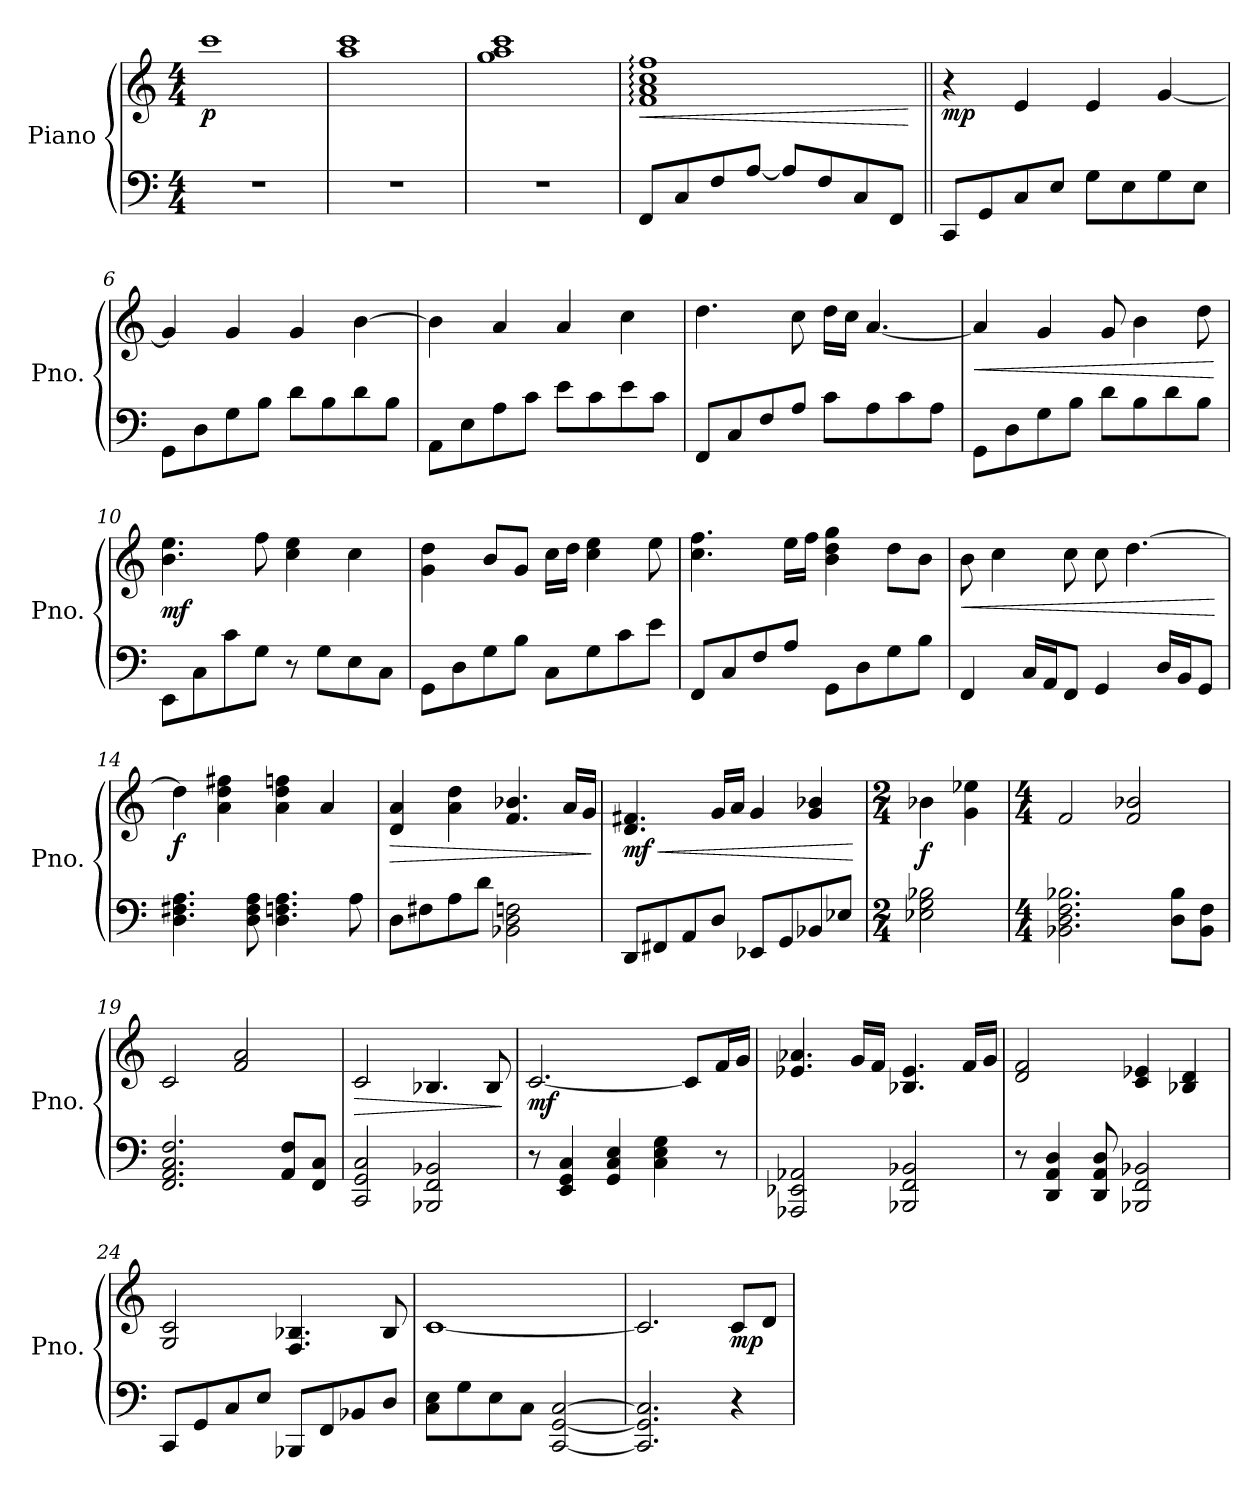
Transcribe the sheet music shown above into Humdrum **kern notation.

**kern	**kern	**dynam
*part1	*part1	*part1
*staff2	*staff1	*staff1/2
*I"Piano	*	*
*I'Pno.	*	*
*clefF4	*clefG2	*
*k[]	*k[]	*
*M4/4	*M4/4	*
*MM85	*MM85	*
=1	=1	=1
!	!	!LO:DY:b
1r	1ccc	p
=2	=2	=2
1r	1aa 1ccc	.
=3	=3	=3
1r	1gg 1aa 1ccc	.
=4	=4	=4
!	!	!LO:HP:b
8FF/L	1f: 1a: 1cc: 1ff:	<
8C/	.	.
8F/	.	.
[8A/J	.	.
8A/L]	.	.
8F/	.	.
8C/	.	.
8FF/J	.	.
.	.	[
=5||	=5||	=5||
!	!	!LO:DY:b
8CC/L	4r	mp
8GG/	.	.
8C/	4e/	.
8E/J	.	.
8G\L	4e/	.
8E\	.	.
8G\	[4g/	.
8E\J	.	.
=6	=6	=6
8GG\L	4g/]	.
8D\	.	.
8G\	4g/	.
8B\J	.	.
8d\L	4g/	.
8B\	.	.
8d\	[4b\	.
8B\J	.	.
=7	=7	=7
8AA\L	4b\]	.
8E\	.	.
8A\	4a/	.
8c\J	.	.
8e\L	4a/	.
8c\	.	.
8e\	4cc\	.
8c\J	.	.
!!LO:LB:g=z
=8	=8	=8
8FF/L	4.dd\	.
8C/	.	.
8F/	.	.
8A/J	8cc\	.
8c\L	16dd\LL	.
.	16cc\JJ	.
8A\	[4.a/	.
8c\	.	.
8A\J	.	.
=9	=9	=9
!	!	!LO:HP:b
8GG\L	4a/]	<
8D\	.	.
8G\	4g/	.
8B\J	.	.
8d\L	8g/	.
8B\	4b\	.
8d\	.	.
8B\J	8dd\	.
.	.	[
=10	=10	=10
!	!	!LO:DY:b
8EE\L	4.b\ 4.ee\	mf
8C\	.	.
8c\	.	.
8G\J	8ff\	.
8r	4cc\ 4ee\	.
8G\L	.	.
8E\	4cc\	.
8C\J	.	.
=11	=11	=11
8GG\L	4g\ 4dd\	.
8D\	.	.
8G\	8b/L	.
8B\J	8g/J	.
8C\L	16cc\LL	.
.	16dd\JJ	.
8G\	4cc\ 4ee\	.
8c\	.	.
8e\J	8ee\	.
=12	=12	=12
8FF/L	4.cc\ 4.ff\	.
8C/	.	.
8F/	.	.
8A/J	16ee\LL	.
.	16ff\JJ	.
8GG\L	4b\ 4dd\ 4gg\	.
8D\	.	.
8G\	8dd\L	.
8B\J	8b\J	.
!!LO:LB:g=z
=13	=13	=13
!	!	!LO:HP:b
4FF/	8b\	<
.	4cc\	.
16C/LL	.	.
16AA/J	.	.
8FF/J	8cc\	.
4GG/	8cc\	.
.	[4.dd\	.
16D/LL	.	.
16BB/J	.	.
8GG/J	.	.
.	.	[
=14	=14	=14
!	!	!LO:DY:b
4.D\ 4.F#X\ 4.A\	4dd\]	f
.	4a\ 4dd\ 4ff#X\	.
8D\ 8F#\ 8A\	.	.
4.D\ 4.Fn\ 4.A\	4a\ 4dd\ 4ffn\	.
.	4a/	.
8A\	.	.
=15	=15	=15
!	!	!LO:HP:b
8D\L	4d/ 4a/	>
8F#X\	.	.
8A\	4a\ 4dd\	.
8d\J	.	.
2BB-X\ 2D\ 2Fn\	4.f/ 4.b-X/	.
.	16a/LL	.
.	16g/JJ	.
.	.	]
=16	=16	=16
!	!	!LO:HP:b
!	!	!LO:DY:n=1:b
8DD/L	4.d/ 4.f#X/	< mf
8FF#X/	.	.
8AA/	.	.
8D/J	16g/LL	.
.	16a/JJ	.
8EE-X/L	4g/	.
8GG/	.	.
8BB-X/	4g/ 4b-X/	.
8E-X/J	.	.
.	.	[
=17	=17	=17
*M2/4	*M2/4	*
!	!	!LO:DY:b
2E-X\ 2G\ 2B-X\	4b-X\	f
.	4g\ 4ee-X\	.
!!LO:LB:g=z
=18	=18	=18
*M4/4	*M4/4	*
2.BB-X\ 2.D\ 2.F\ 2.B-X\	2f/	.
.	2f/ 2b-X/	.
8D\ 8B-\L	.	.
8BB-\ 8F\J	.	.
=19	=19	=19
2.FF/ 2.AA/ 2.C/ 2.F/	2c/	.
.	2f/ 2a/	.
8AA/ 8F/L	.	.
8FF/ 8C/J	.	.
=20	=20	=20
!	!	!LO:HP:b
2CC/ 2GG/ 2C/	2c/	>
2BBB-X/ 2FF/ 2BB-X/	4.B-X/	.
.	8B-/	.
.	.	]
=21	=21	=21
!	!	!LO:DY:b
8r	[2.c/	mf
4EE/ 4GG/ 4C/	.	.
4GG/ 4C/ 4E/	.	.
4C\ 4E\ 4G\	.	.
.	8c/L]	.
8r	16f/L	.
.	16g/JJ	.
=22	=22	=22
2AAA-X/ 2EE-X/ 2AA-X/	4.e-X/ 4.a-X/	.
.	16g/LL	.
.	16f/JJ	.
2BBB-X/ 2FF/ 2BB-X/	4.B-X/ 4.e-/	.
.	16f/LL	.
.	16g/JJ	.
=23	=23	=23
8r	2d/ 2f/	.
4DD/ 4AA/ 4D/	.	.
8DD/ 8AA/ 8D/	.	.
2BBB-X/ 2FF/ 2BB-X/	4c/ 4e-X/	.
.	4B-X/ 4d/	.
!!LO:LB:g=z
=24	=24	=24
8CC/L	2G/ 2c/	.
8GG/	.	.
8C/	.	.
8E/J	.	.
8BBB-X/L	4.F/ 4.B-X/	.
8FF/	.	.
8BB-X/	.	.
8D/J	8B-/	.
=25	=25	=25
8C\ 8E\L	[1c	.
8G\	.	.
8E\	.	.
8C\J	.	.
[2CC/ [2GG/ [2C/	.	.
=26	=26	=26
2.CC/] 2.GG/] 2.C/]	2.c/]	.
!	!	!LO:DY:b
4r	8c/L	mp
.	8d/J	.
=	=	=
*-	*-	*-
